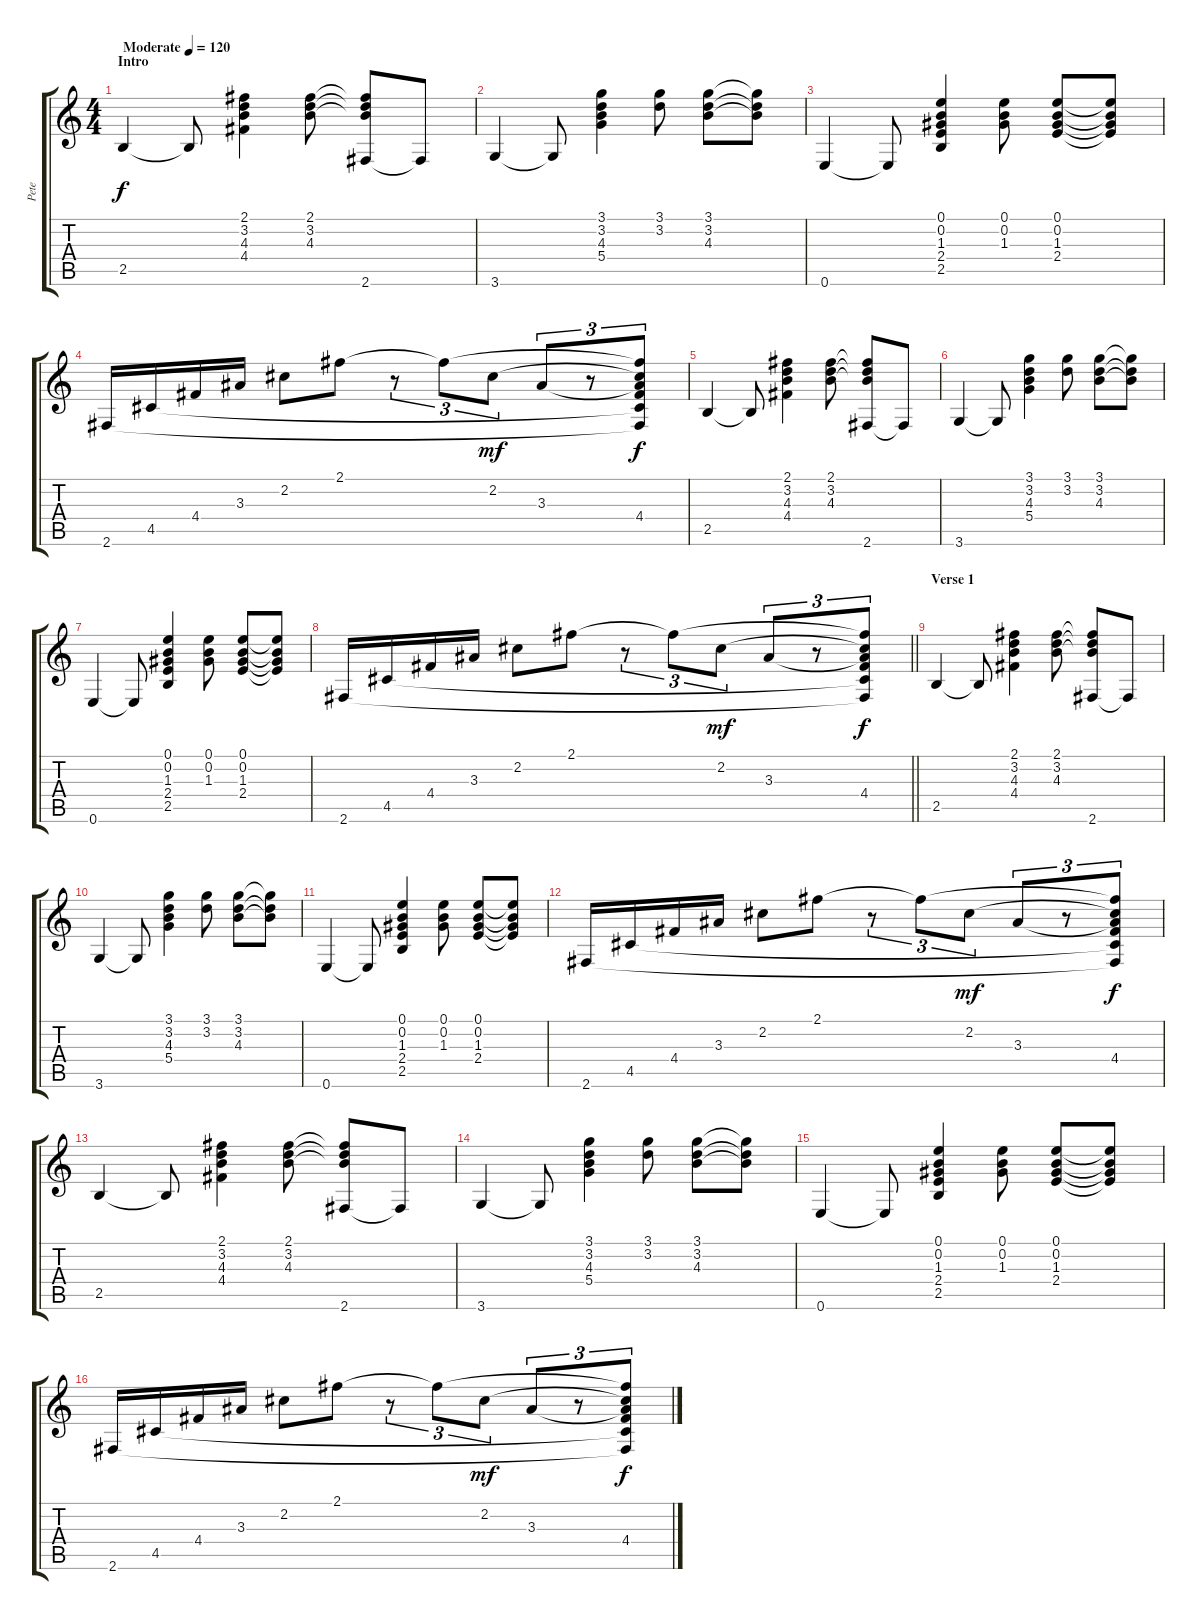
\track ("Pete" "Pete") {instrument acousticguitarsteel}
\staff {score tabs}
\tuning (E4 B3 G3 D3 A2 E2) {hide}
\ts (4 4)
\section ("" "Intro")
\tempo (120 "Moderate")
\clef g2
\ks c
2.5.4{dy f instrument acousticguitarsteel} 2.5{t}.8 (2.1 3.2 4.3 4.4).4 (2.1 3.2 4.3).8 (2.1{t} 3.2{t} 4.3{t} 2.6).8 2.6{t}.8 |
3.6.4 3.6{t}.8 (3.1 3.2 4.3 5.4).4 (3.1 3.2).8 (3.1 3.2 4.3).8 (3.1{t} 3.2{t} 4.3{t}).8 |
0.6.4 0.6{t}.8 (0.1 0.2 1.3 2.4 2.5).4 (0.1 0.2 1.3).8 (0.1 0.2 1.3 2.4).8 (0.1{t} 0.2{t} 1.3{t} 2.4{t}).8 |
2.6.16 4.5.16 4.4.16 3.3.16 2.2.8 2.1.8 r.8{tu (3 2)} 2.1{t}.8{tu (3 2)} 2.2.8{tu (3 2) dy mf} 3.3.8{tu (3 2)} r.8{tu (3 2)} (2.1{t} 2.2{t} 3.3{t} 4.4 4.5{t} 2.6{t}).8{tu (3 2) dy f} |
2.5.4 2.5{t}.8 (2.1 3.2 4.3 4.4).4 (2.1 3.2 4.3).8 (2.1{t} 3.2{t} 4.3{t} 2.6).8 2.6{t}.8 |
3.6.4 3.6{t}.8 (3.1 3.2 4.3 5.4).4 (3.1 3.2).8 (3.1 3.2 4.3).8 (3.1{t} 3.2{t} 4.3{t}).8 |
0.6.4 0.6{t}.8 (0.1 0.2 1.3 2.4 2.5).4 (0.1 0.2 1.3).8 (0.1 0.2 1.3 2.4).8 (0.1{t} 0.2{t} 1.3{t} 2.4{t}).8 |
\barLineRight lightlight
2.6.16 4.5.16 4.4.16 3.3.16 2.2.8 2.1.8 r.8{tu (3 2)} 2.1{t}.8{tu (3 2)} 2.2.8{tu (3 2) dy mf} 3.3.8{tu (3 2)} r.8{tu (3 2)} (2.1{t} 2.2{t} 3.3{t} 4.4 4.5{t} 2.6{t}).8{tu (3 2) dy f} |
\section ("" "Verse 1")
2.5.4 2.5{t}.8 (2.1 3.2 4.3 4.4).4 (2.1 3.2 4.3).8 (2.1{t} 3.2{t} 4.3{t} 2.6).8 2.6{t}.8 |
3.6.4 3.6{t}.8 (3.1 3.2 4.3 5.4).4 (3.1 3.2).8 (3.1 3.2 4.3).8 (3.1{t} 3.2{t} 4.3{t}).8 |
0.6.4 0.6{t}.8 (0.1 0.2 1.3 2.4 2.5).4 (0.1 0.2 1.3).8 (0.1 0.2 1.3 2.4).8 (0.1{t} 0.2{t} 1.3{t} 2.4{t}).8 |
2.6.16 4.5.16 4.4.16 3.3.16 2.2.8 2.1.8 r.8{tu (3 2)} 2.1{t}.8{tu (3 2)} 2.2.8{tu (3 2) dy mf} 3.3.8{tu (3 2)} r.8{tu (3 2)} (2.1{t} 2.2{t} 3.3{t} 4.4 4.5{t} 2.6{t}).8{tu (3 2) dy f} |
2.5.4 2.5{t}.8 (2.1 3.2 4.3 4.4).4 (2.1 3.2 4.3).8 (2.1{t} 3.2{t} 4.3{t} 2.6).8 2.6{t}.8 |
3.6.4 3.6{t}.8 (3.1 3.2 4.3 5.4).4 (3.1 3.2).8 (3.1 3.2 4.3).8 (3.1{t} 3.2{t} 4.3{t}).8 |
0.6.4 0.6{t}.8 (0.1 0.2 1.3 2.4 2.5).4 (0.1 0.2 1.3).8 (0.1 0.2 1.3 2.4).8 (0.1{t} 0.2{t} 1.3{t} 2.4{t}).8 |
2.6.16 4.5.16 4.4.16 3.3.16 2.2.8 2.1.8 r.8{tu (3 2)} 2.1{t}.8{tu (3 2)} 2.2.8{tu (3 2) dy mf} 3.3.8{tu (3 2)} r.8{tu (3 2)} (2.1{t} 2.2{t} 3.3{t} 4.4 4.5{t} 2.6{t}).8{tu (3 2) dy f}
